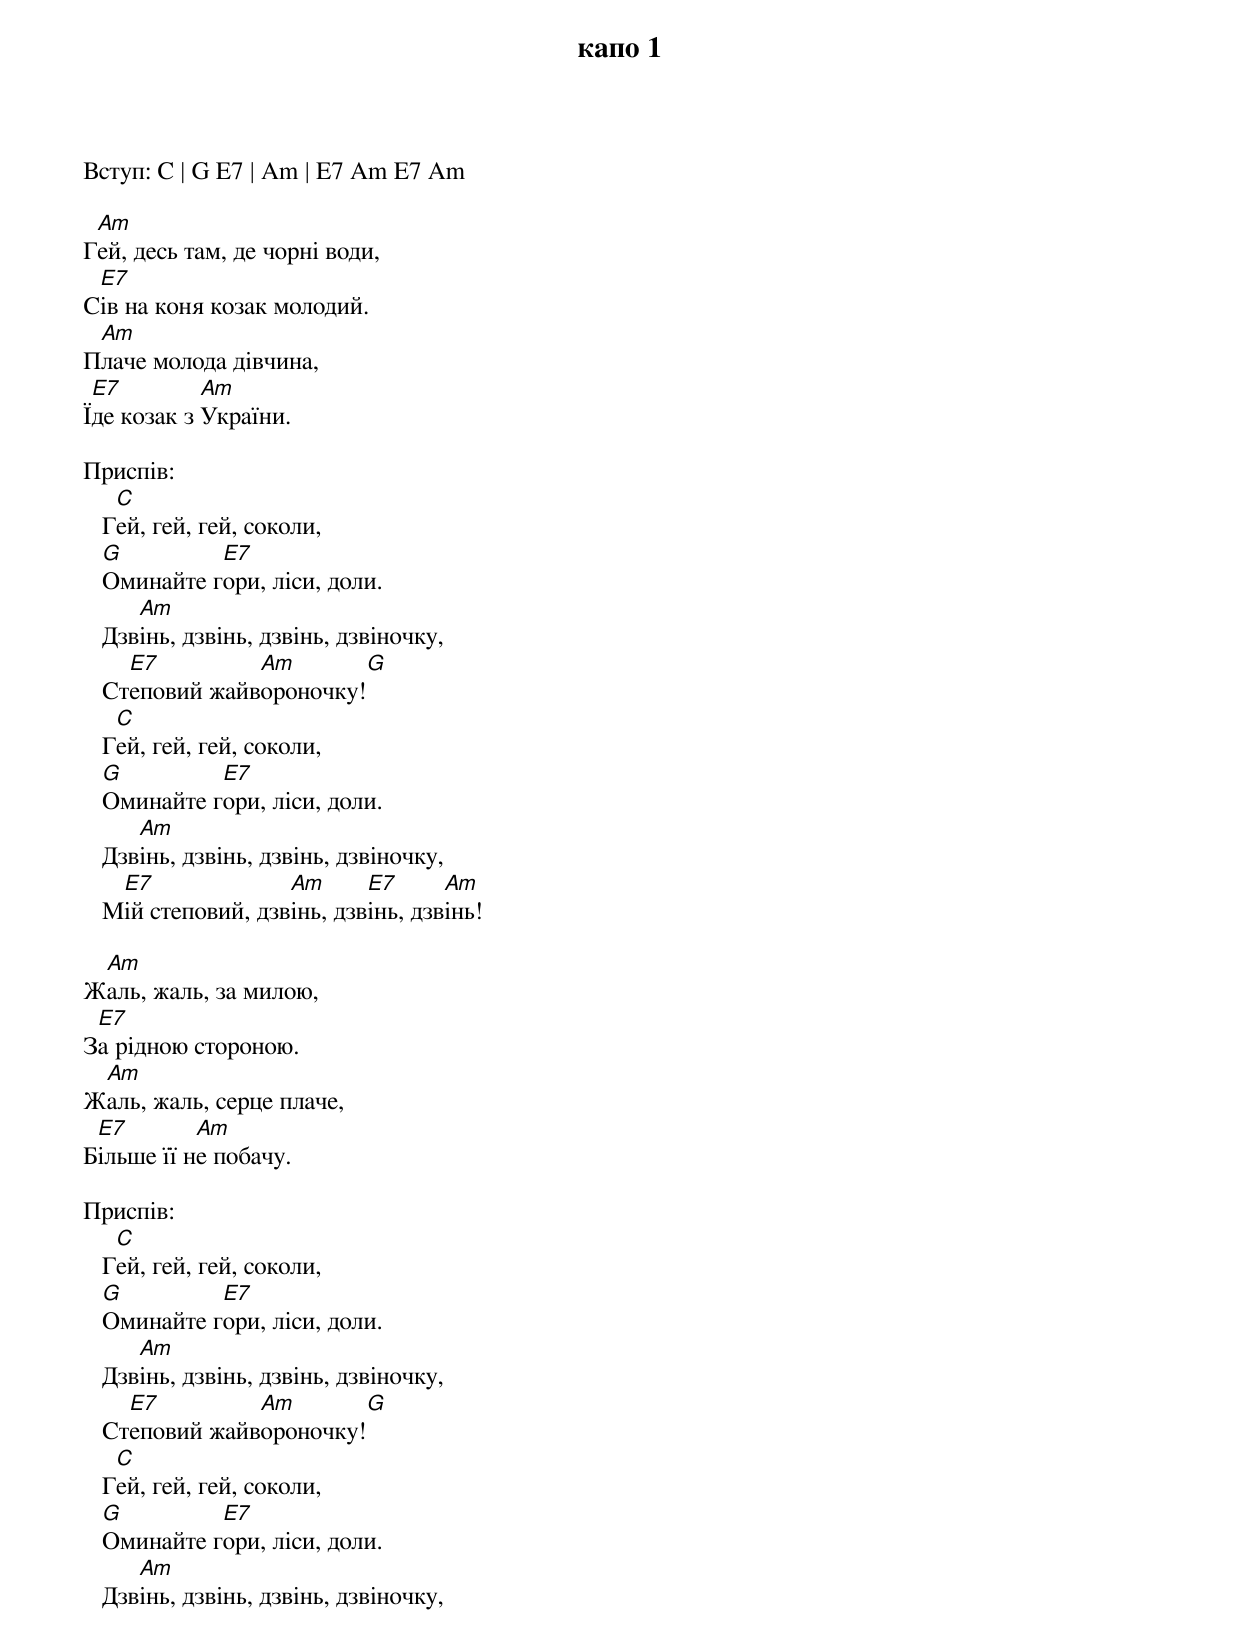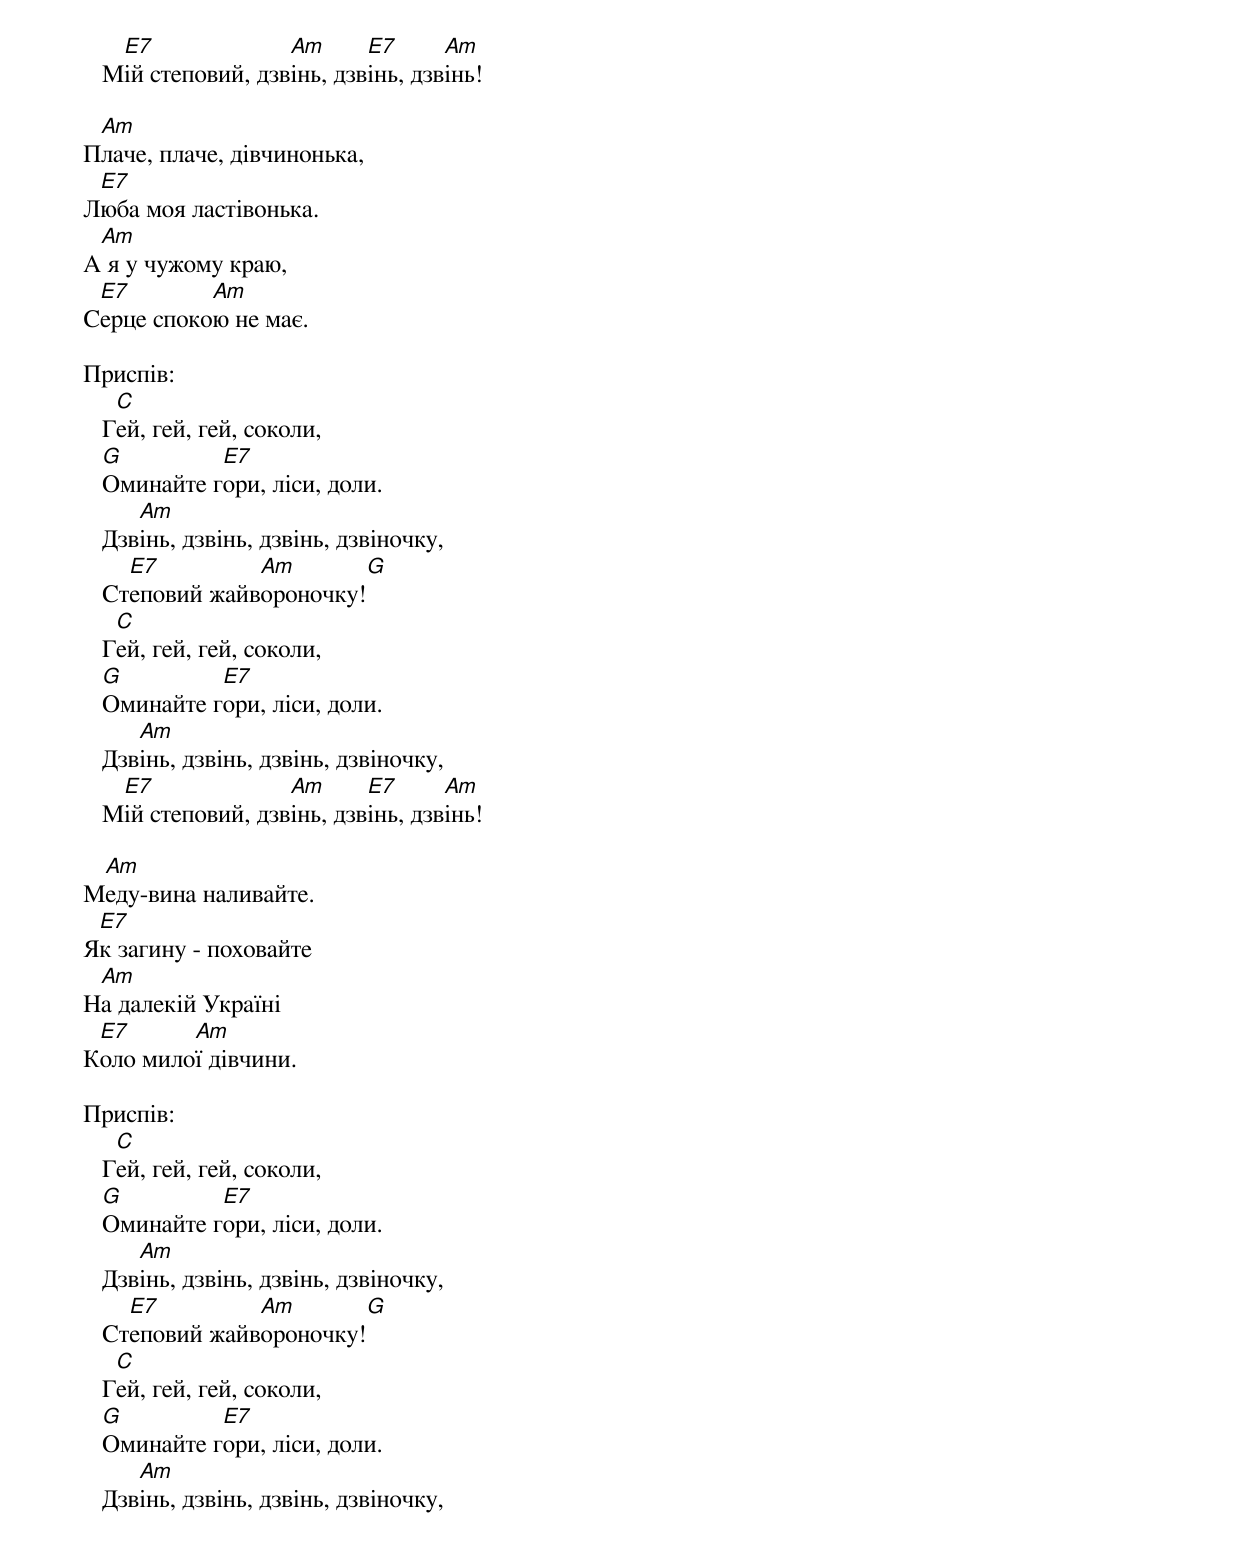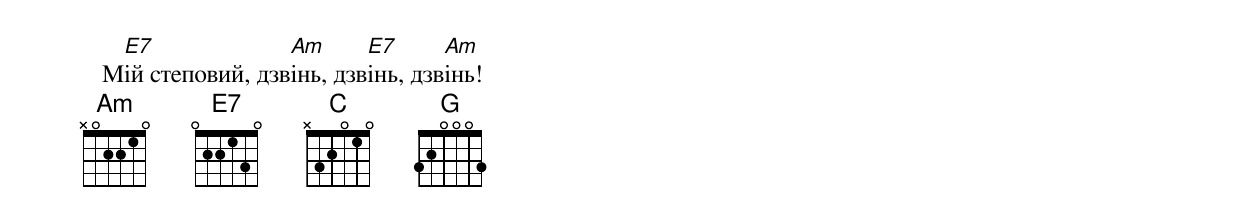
капо 1
Вступ: C | G E7 | Am | E7 Am E7 Am

 Am
Гей, десь там, де чорні води,
 E7
Сів на коня козак молодий.
 Am
Плаче молода дівчина,
 E7         Am
Їде козак з України.

Приспів:
    C
   Гей, гей, гей, соколи,
   G         E7
   Оминайте гори, ліси, доли.
      Am
   Дзвінь, дзвінь, дзвінь, дзвіночку,
     E7         Am       G
   Степовий жайвороночку!
    C
   Гей, гей, гей, соколи,
   G         E7
   Оминайте гори, ліси, доли.
      Am
   Дзвінь, дзвінь, дзвінь, дзвіночку,
    E7              Am      E7      Am
   Мій степовий, дзвінь, дзвінь, дзвінь!

 Am
Жаль, жаль, за милою,
 E7
За рідною стороною.
 Am
Жаль, жаль, серце плаче,
 E7        Am
Більше її не побачу.

Приспів:
    C
   Гей, гей, гей, соколи,
   G         E7
   Оминайте гори, ліси, доли.
      Am
   Дзвінь, дзвінь, дзвінь, дзвіночку,
     E7         Am       G
   Степовий жайвороночку!
    C
   Гей, гей, гей, соколи,
   G         E7
   Оминайте гори, ліси, доли.
      Am
   Дзвінь, дзвінь, дзвінь, дзвіночку,
    E7              Am      E7      Am
   Мій степовий, дзвінь, дзвінь, дзвінь!

 Am
Плаче, плаче, дівчинонька,
 E7
Люба моя ластівонька.
 Am
А я у чужому краю,
 E7        Am
Серце спокою не має.

Приспів:
    C
   Гей, гей, гей, соколи,
   G         E7
   Оминайте гори, ліси, доли.
      Am
   Дзвінь, дзвінь, дзвінь, дзвіночку,
     E7         Am        G
   Степовий жайвороночку!
    C
   Гей, гей, гей, соколи,
   G         E7
   Оминайте гори, ліси, доли.
      Am
   Дзвінь, дзвінь, дзвінь, дзвіночку,
    E7              Am      E7      Am
   Мій степовий, дзвінь, дзвінь, дзвінь!

 Am
Меду-вина наливайте.
 E7
Як загину - поховайте
 Am
На далекій Україні
 E7      Am
Коло милої дівчини.

Приспів:
    C
   Гей, гей, гей, соколи,
   G         E7
   Оминайте гори, ліси, доли.
      Am
   Дзвінь, дзвінь, дзвінь, дзвіночку,
     E7         Am       G
   Степовий жайвороночку!
    C
   Гей, гей, гей, соколи,
   G         E7
   Оминайте гори, ліси, доли.
      Am
   Дзвінь, дзвінь, дзвінь, дзвіночку,
    E7              Am      E7      Am
   Мій степовий, дзвінь, дзвінь, дзвінь!
